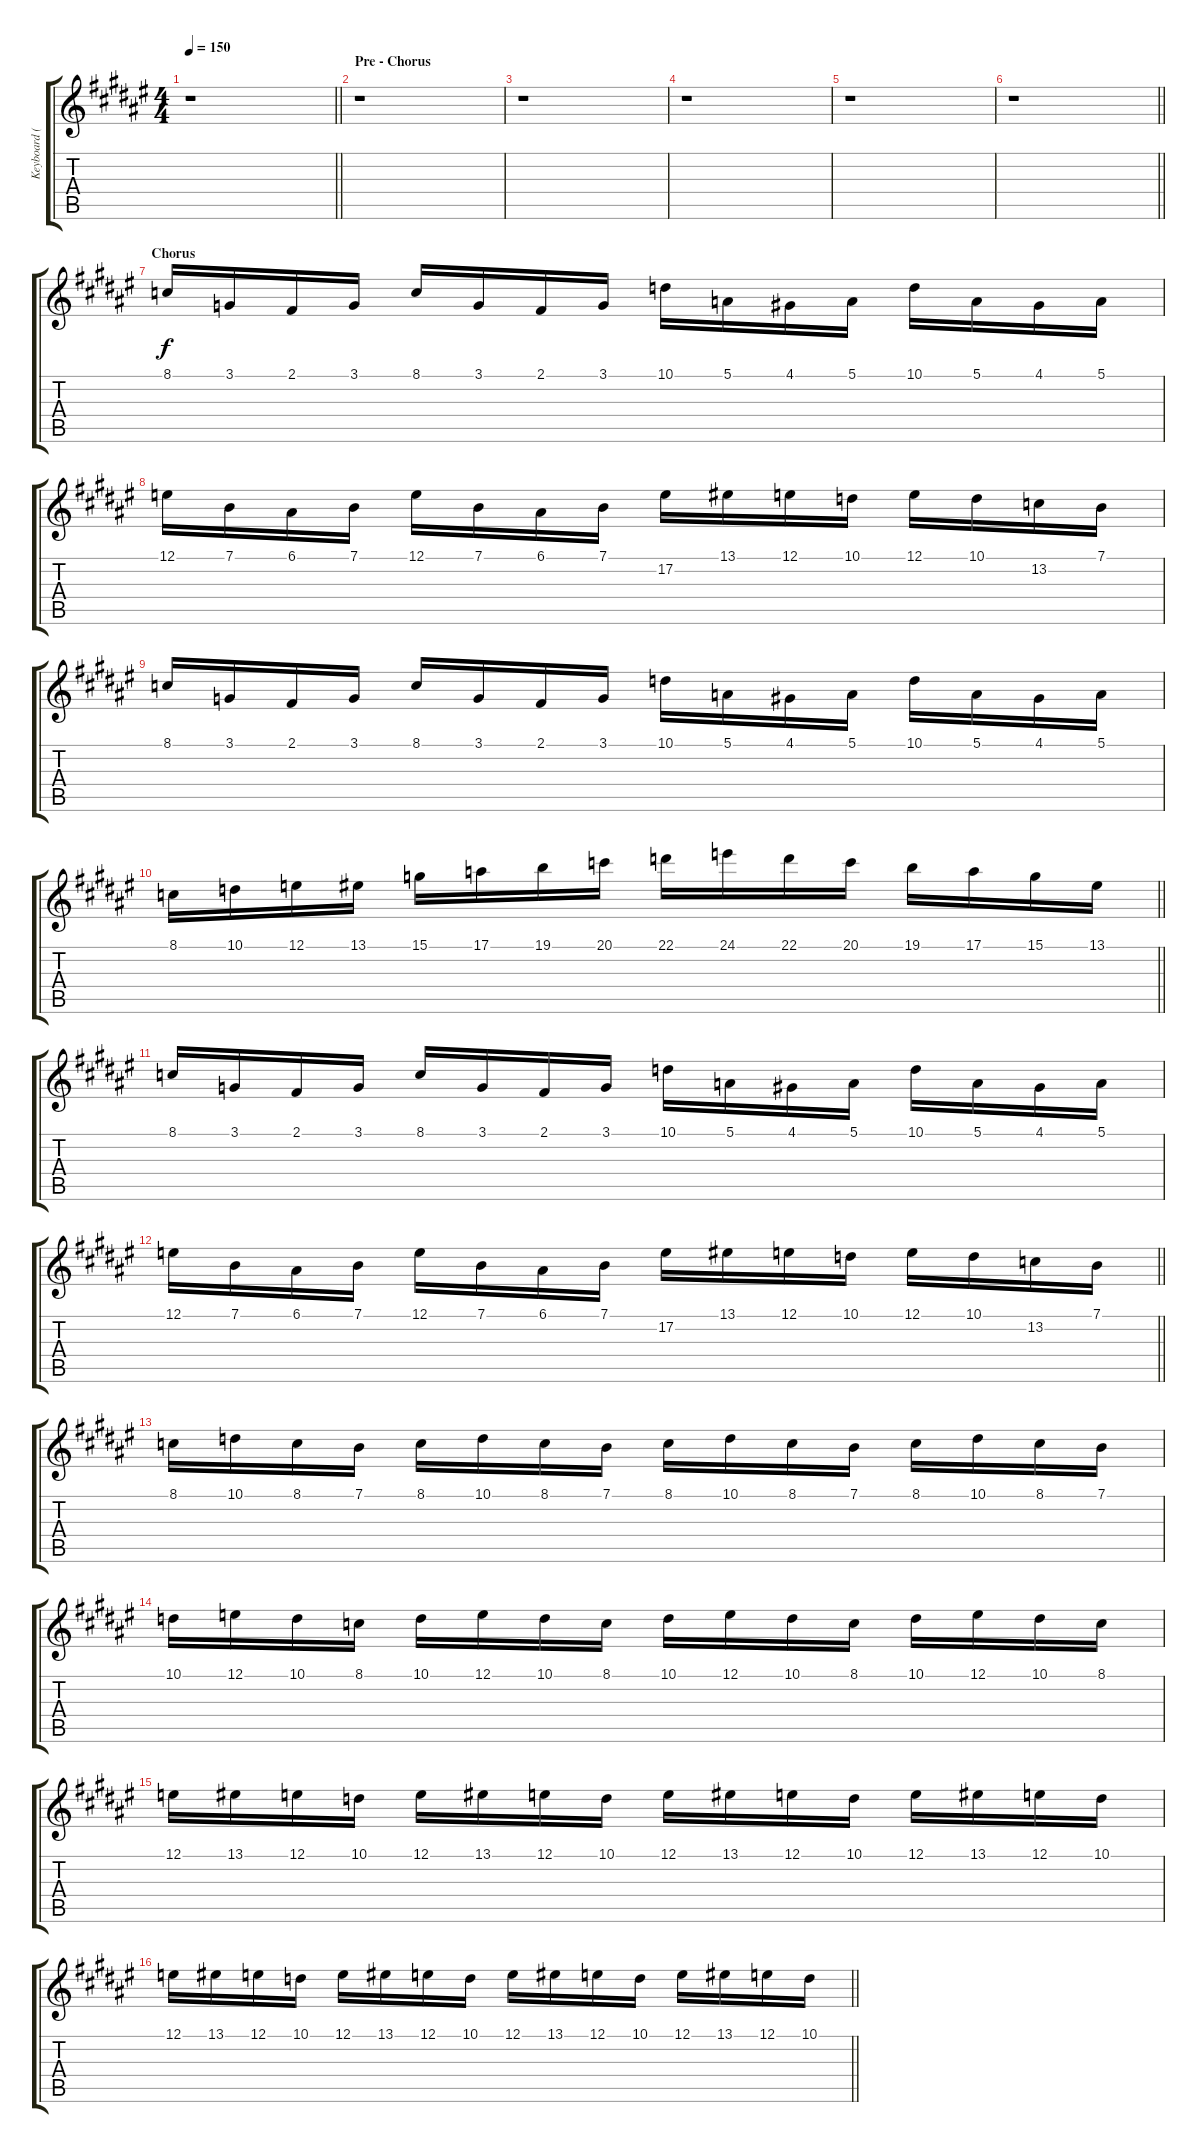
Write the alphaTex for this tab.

\track ("Keyboard (Solo)" "Keyboard (") {instrument lead3calliope}
\staff {score tabs}
\tuning (E4 B3 G3 D3 A2 E2) {hide}
\ts (4 4)
\tempo 150
\clef g2
\barLineRight lightlight
\ks d#minor
r.1{dy f} |
\section ("" "Pre - Chorus")
r.1 |
r.1 |
r.1 |
r.1 |
\barLineRight lightlight
r.1 |
\section ("" "Chorus")
8.1.16{volume 16 instrument lead3calliope} 3.1.16 2.1.16 3.1.16 8.1.16{instrument lead3calliope} 3.1.16 2.1.16 3.1.16 10.1.16{instrument lead3calliope} 5.1.16 4.1.16 5.1.16 10.1.16{instrument lead3calliope} 5.1.16 4.1.16 5.1.16 |
12.1.16 7.1.16 6.1.16 7.1.16 12.1.16 7.1.16 6.1.16 7.1.16 17.2.16 13.1.16 12.1.16 10.1.16 12.1.16 10.1.16 13.2.16 7.1.16 |
8.1.16{instrument lead3calliope} 3.1.16 2.1.16 3.1.16 8.1.16{instrument lead3calliope} 3.1.16 2.1.16 3.1.16 10.1.16{instrument lead3calliope} 5.1.16 4.1.16 5.1.16 10.1.16{instrument lead3calliope} 5.1.16 4.1.16 5.1.16 |
\barLineRight lightlight
8.1.16 10.1.16 12.1.16 13.1.16 15.1.16 17.1.16 19.1.16 20.1.16 22.1.16 24.1.16 22.1.16 20.1.16 19.1.16 17.1.16 15.1.16 13.1.16 |
8.1.16{volume 16 instrument lead3calliope} 3.1.16 2.1.16 3.1.16 8.1.16{instrument lead3calliope} 3.1.16 2.1.16 3.1.16 10.1.16{instrument lead3calliope} 5.1.16 4.1.16 5.1.16 10.1.16{instrument lead3calliope} 5.1.16 4.1.16 5.1.16 |
\barLineRight lightlight
12.1.16 7.1.16 6.1.16 7.1.16 12.1.16 7.1.16 6.1.16 7.1.16 17.2.16 13.1.16 12.1.16 10.1.16 12.1.16 10.1.16 13.2.16 7.1.16 |
8.1.16 10.1.16 8.1.16 7.1.16 8.1.16 10.1.16 8.1.16 7.1.16 8.1.16 10.1.16 8.1.16 7.1.16 8.1.16 10.1.16 8.1.16 7.1.16 |
10.1.16 12.1.16 10.1.16 8.1.16 10.1.16 12.1.16 10.1.16 8.1.16 10.1.16 12.1.16 10.1.16 8.1.16 10.1.16 12.1.16 10.1.16 8.1.16 |
12.1.16 13.1.16 12.1.16 10.1.16 12.1.16 13.1.16 12.1.16 10.1.16 12.1.16 13.1.16 12.1.16 10.1.16 12.1.16 13.1.16 12.1.16 10.1.16 |
\barLineRight lightlight
12.1.16 13.1.16 12.1.16 10.1.16 12.1.16 13.1.16 12.1.16 10.1.16 12.1.16 13.1.16 12.1.16 10.1.16 12.1.16 13.1.16 12.1.16 10.1.16
